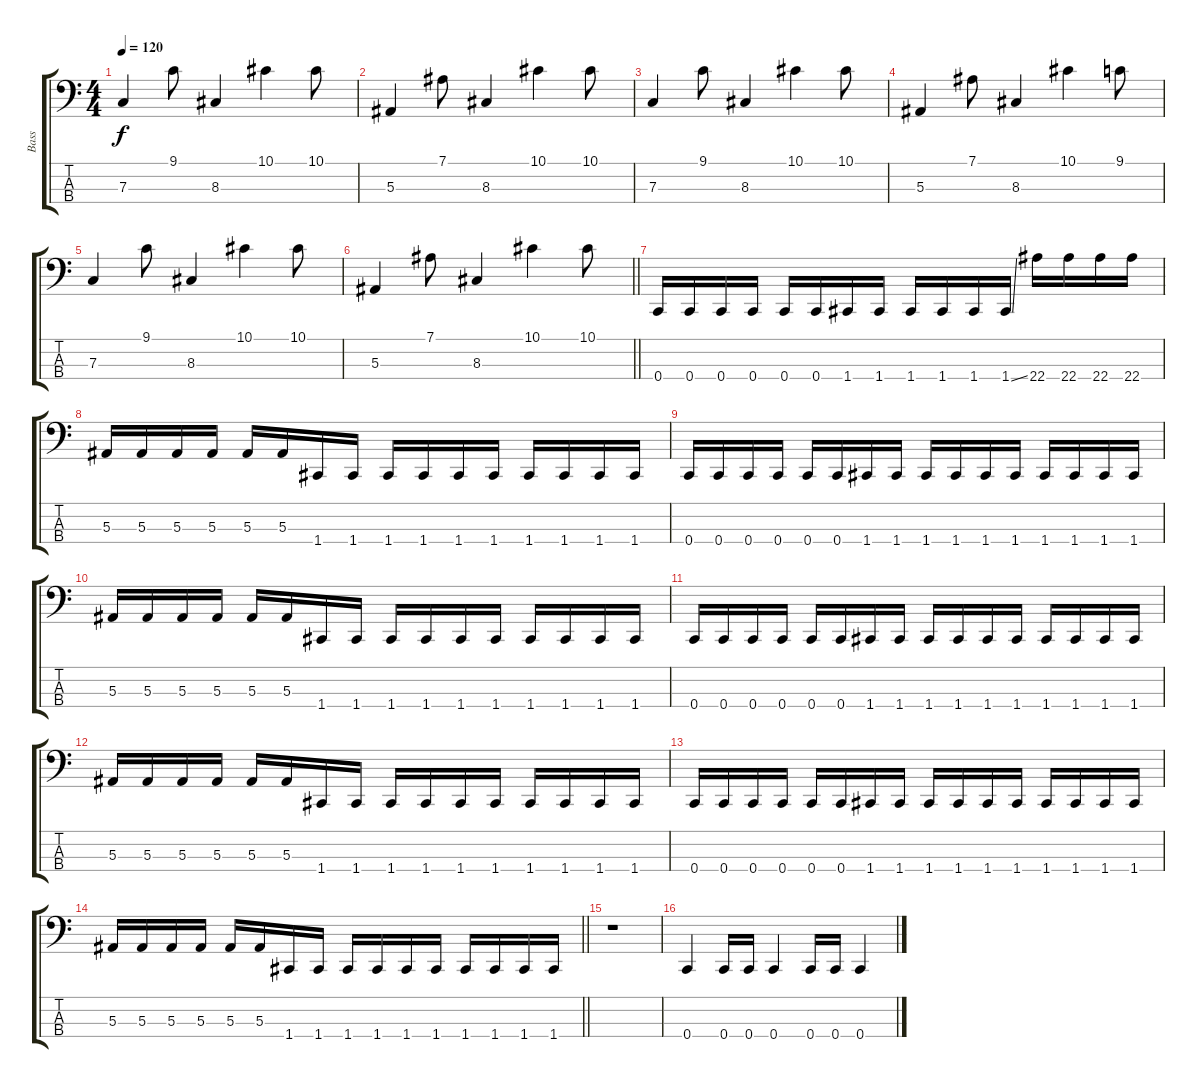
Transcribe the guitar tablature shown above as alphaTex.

\track ("Bass" "Bass") {instrument electricbasspick}
\staff {score tabs}
\tuning (Eb2 Bb1 F1 C1) {hide}
\ts (4 4)
\tempo 120
\clef f4
\ks c
7.3.4{dy f} 9.1.8 8.3.4 10.1.4 10.1.8 |
5.3.4 7.1.8 8.3.4 10.1.4 10.1.8 |
7.3.4 9.1.8 8.3.4 10.1.4 10.1.8 |
5.3.4 7.1.8 8.3.4 10.1.4 9.1.8 |
7.3.4 9.1.8 8.3.4 10.1.4 10.1.8 |
\barLineRight lightlight
5.3.4 7.1.8 8.3.4 10.1.4 10.1.8 |
\section ("" "")
0.4.16 0.4.16 0.4.16 0.4.16 0.4.16 0.4.16 1.4.16 1.4.16 1.4.16 1.4.16 1.4.16 1.4{ss}.16 22.4.16 22.4.16 22.4.16 22.4.16 |
5.3.16 5.3.16 5.3.16 5.3.16 5.3.16 5.3.16 1.4.16 1.4.16 1.4.16 1.4.16 1.4.16 1.4.16 1.4.16 1.4.16 1.4.16 1.4.16 |
0.4.16 0.4.16 0.4.16 0.4.16 0.4.16 0.4.16 1.4.16 1.4.16 1.4.16 1.4.16 1.4.16 1.4.16 1.4.16 1.4.16 1.4.16 1.4.16 |
5.3.16 5.3.16 5.3.16 5.3.16 5.3.16 5.3.16 1.4.16 1.4.16 1.4.16 1.4.16 1.4.16 1.4.16 1.4.16 1.4.16 1.4.16 1.4.16 |
0.4.16 0.4.16 0.4.16 0.4.16 0.4.16 0.4.16 1.4.16 1.4.16 1.4.16 1.4.16 1.4.16 1.4.16 1.4.16 1.4.16 1.4.16 1.4.16 |
5.3.16 5.3.16 5.3.16 5.3.16 5.3.16 5.3.16 1.4.16 1.4.16 1.4.16 1.4.16 1.4.16 1.4.16 1.4.16 1.4.16 1.4.16 1.4.16 |
0.4.16 0.4.16 0.4.16 0.4.16 0.4.16 0.4.16 1.4.16 1.4.16 1.4.16 1.4.16 1.4.16 1.4.16 1.4.16 1.4.16 1.4.16 1.4.16 |
\barLineRight lightlight
5.3.16 5.3.16 5.3.16 5.3.16 5.3.16 5.3.16 1.4.16 1.4.16 1.4.16 1.4.16 1.4.16 1.4.16 1.4.16 1.4.16 1.4.16 1.4.16 |
\section ("" "")
r.1 |
0.4.4 0.4.16 0.4.16 0.4.4 0.4.16 0.4.16 0.4.4
